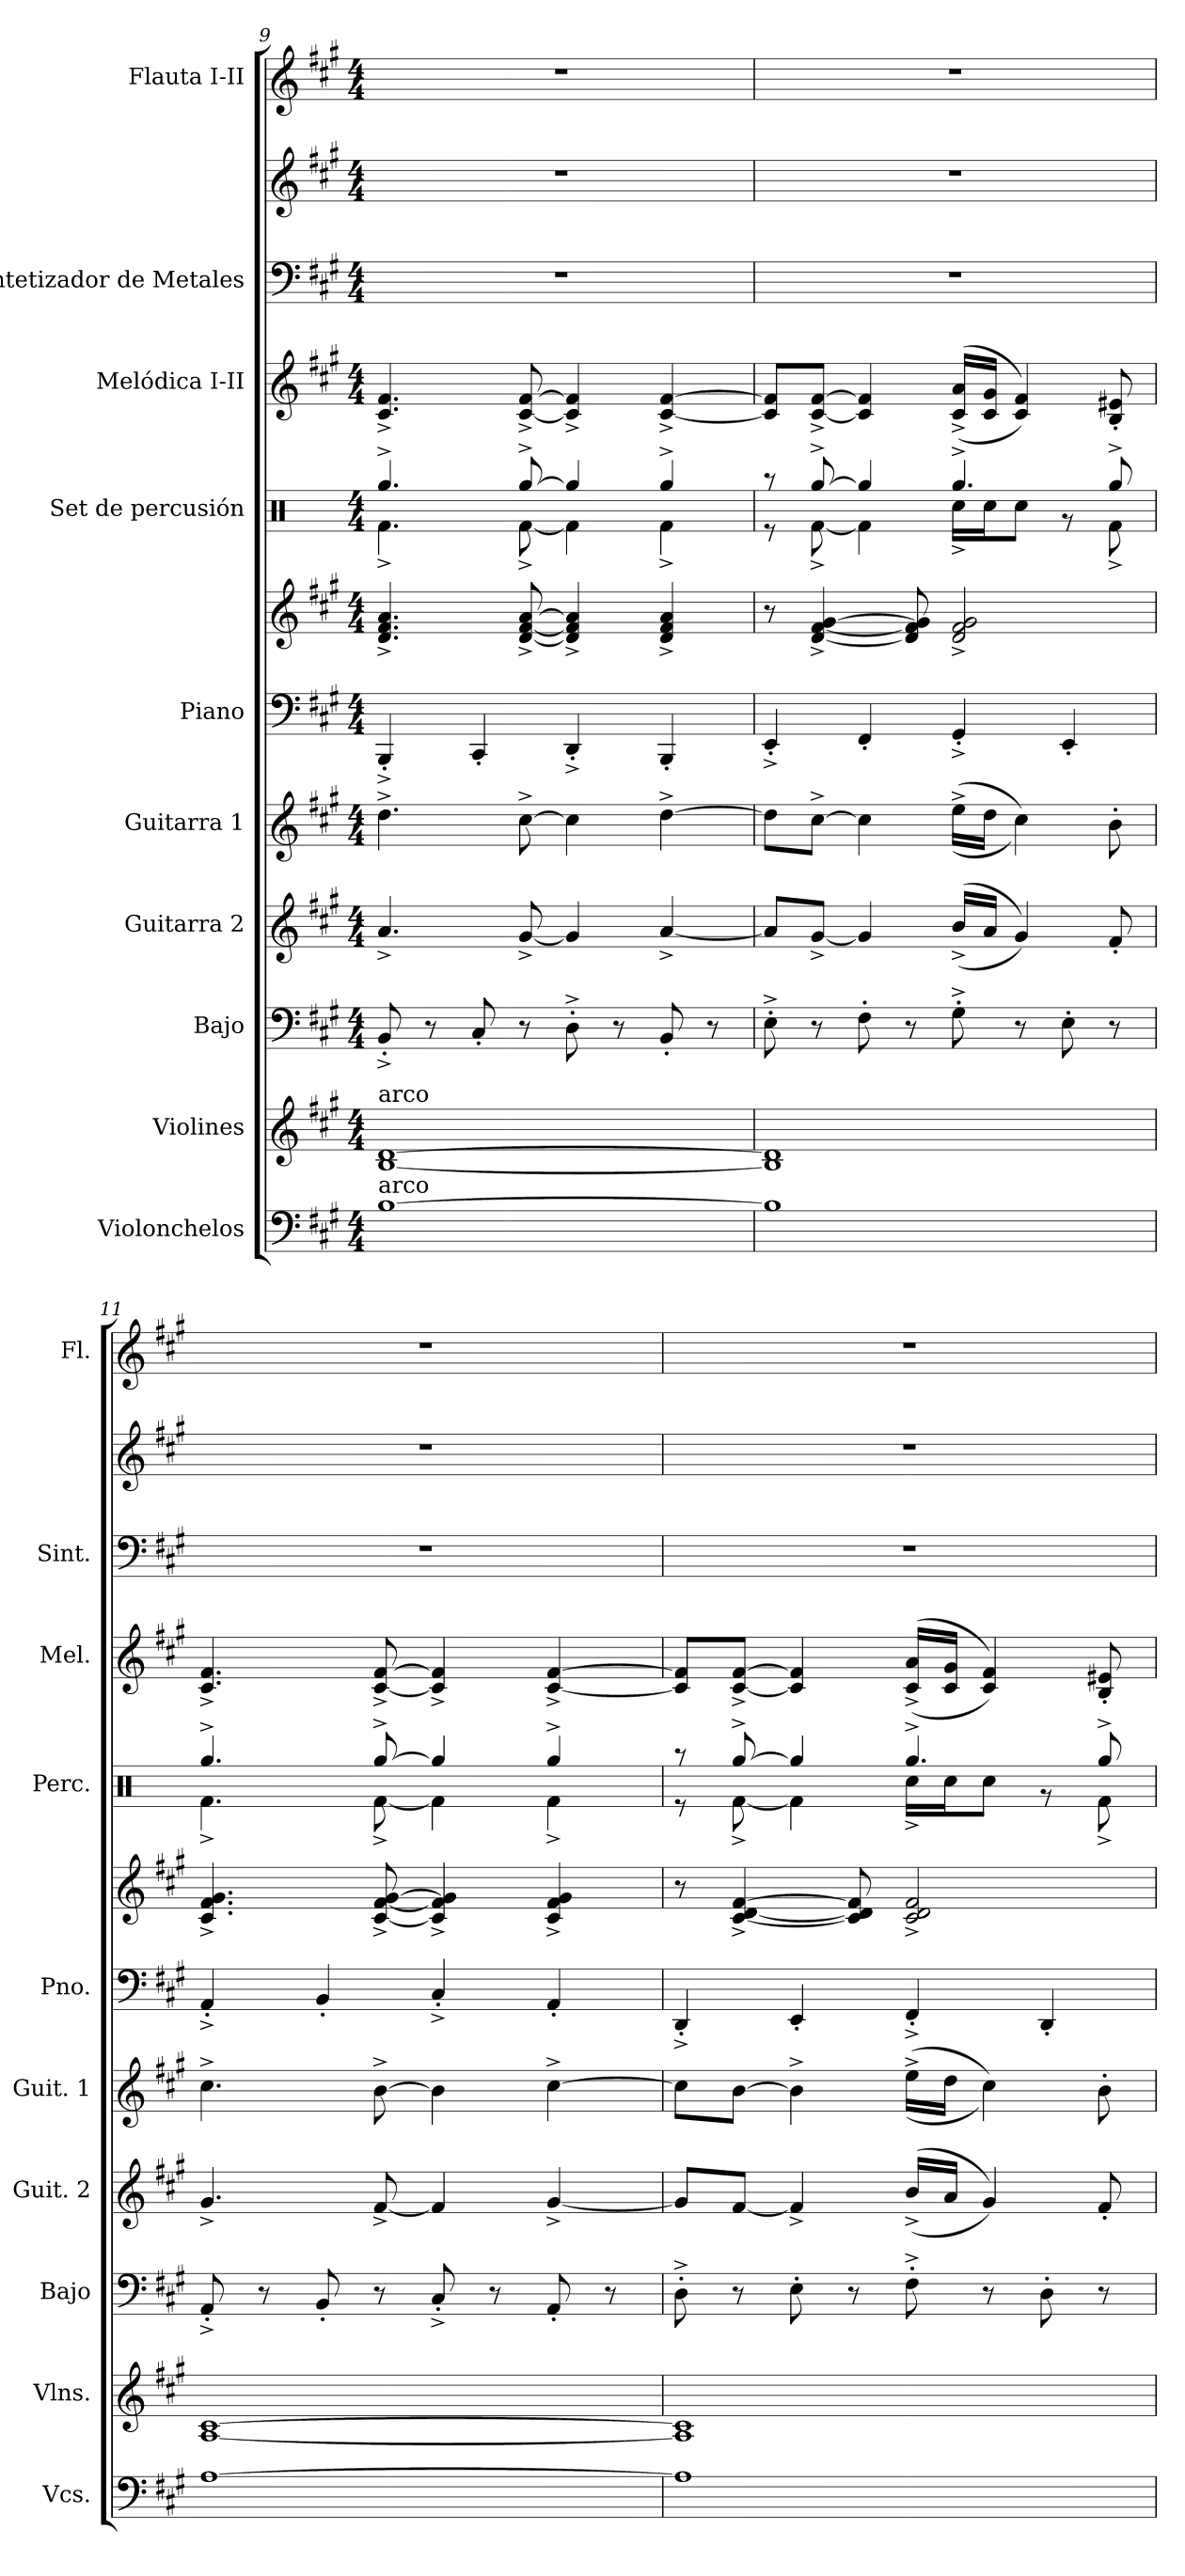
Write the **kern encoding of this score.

**kern	**kern	**kern	**kern	**kern	**kern	**kern	**kern	**kern	**kern	**kern	**kern
*part10	*part9	*part8	*part7	*part6	*part5	*part5	*part4	*part3	*part2	*part2	*part1
*staff12	*staff11	*staff10	*staff9	*staff8	*staff7	*staff6	*staff5	*staff4	*staff3	*staff2	*staff1
*I"Violonchelos	*I"Violines	*I"Bajo	*I"Guitarra 2	*I"Guitarra 1	*I"Piano	*	*I"Set de percusión	*I"Melódica I-II	*I"Sintetizador de Metales	*	*I"Flauta I-II
*I'Vcs.	*I'Vlns.	*I'Bajo	*I'Guit. 2	*I'Guit. 1	*I'Pno.	*	*I'Perc.	*I'Mel.	*I'Sint.	*	*I'Fl.
!!LO:PB:g=z
*clefF4	*clefG2	*clefF4	*clefG2	*clefG2	*clefF4	*clefG2	*clefX	*clefG2	*clefF4	*clefG2	*clefG2
*	*	*ITrd7c12	*ITrd7c12	*ITrd7c12	*	*	*	*	*	*	*
*k[f#c#g#]	*k[f#c#g#]	*k[f#c#g#]	*k[f#c#g#]	*k[f#c#g#]	*k[f#c#g#]	*k[f#c#g#]	*k[]	*k[f#c#g#]	*k[f#c#g#]	*k[f#c#g#]	*k[f#c#g#]
*A:	*A:	*	*	*	*A:	*A:	*	*A:	*A:	*A:	*A:
*M4/4	*M4/4	*M4/4	*M4/4	*M4/4	*M4/4	*M4/4	*M4/4	*M4/4	*M4/4	*M4/4	*M4/4
=9	=9	=9	=9	=9	=9	=9	=9	=9	=9	=9	=9
*	*	*	*	*	*	*	*^	*	*	*	*
!	!LO:TX:a:t=arco	!	!	!	!	!	!	!	!	!	!	!
!LO:TX:a:t=arco	!	!	!	!	!	!	!	!	!	!	!	!
[1B	[1B [1d	8BBB'^/	4.A^/	4.d^\	4BBB'^/	4.d/^ 4.f#/^ 4.a/^	4.Rgg^/	4.Rf^\	4.c#/^ 4.f#/^	1r	1r	1r
.	.	8r	.	.	.	.	.	.	.	.	.	.
.	.	8CC#'/	.	.	4CC#'/	.	.	.	.	.	.	.
.	.	8r	[8G#^/	[8c#^\	.	[8d/^ [8f#/^ [8a/^	[8Rgg^/	[8Rf^\	[8c#/^ [8f#/^	.	.	.
.	.	8DD'^\	4G#/]	4c#\]	4DD'^/	4d/]^ 4f#/]^ 4a/]^	4Rgg/]	4Rf\]	4c#/]^ 4f#/]^	.	.	.
.	.	8r	.	.	.	.	.	.	.	.	.	.
.	.	8BBB'/	[4A^/	[4d^\	4BBB'/	4d/^ 4f#/^ 4a/^	4Rgg^/	4Rf^\	[4c#/^ [4f#/^	.	.	.
.	.	8r	.	.	.	.	.	.	.	.	.	.
=10	=10	=10	=10	=10	=10	=10	=10	=10	=10	=10	=10	=10
1B]	1B] 1d]	8EE'^\	8A/L]	8d\L]	4EE'^/	8r	8r	8r	8c#/] 8f#/]L	1r	1r	1r
.	.	8r	[8G#^/J	[8c#^\J	.	[4d/^ [4f#/^ [4g#/^	[8Rgg^/	[8Rf^\	[8c#/^ [8f#/^J	.	.	.
.	.	8FF#'\	4G#/]	4c#\]	4FF#'/	.	4Rgg/]	4Rf\]	4c#/] 4f#/]	.	.	.
.	.	8r	.	.	.	8d/] 8f#/] 8g#/]	.	.	.	.	.	.
.	.	8GG#'^\	((16B^/LL	((16e^\LL	4GG#'^/	2d/^ 2f#/^ 2g#/^	4.Rgg^/	16Rcc^\LL	((16c#/^ 16a/^LL	.	.	.
.	.	.	16A/JJ	16d\JJ	.	.	.	16Rcc\J	16c#/ 16g#/JJ	.	.	.
.	.	8r	4G#/))	4c#\))	.	.	.	8Rcc\J	4c#/ 4f#/))	.	.	.
.	.	8EE'\	.	.	4EE'/	.	.	8r	.	.	.	.
.	.	8r	8F#'/	8B'\	.	.	8Rgg^/	8Rf^\	8B/' 8e#X/'	.	.	.
=11	=11	=11	=11	=11	=11	=11	=11	=11	=11	=11	=11	=11
[1A	[1A [1c#	8AAA'^/	4.G#^/	4.c#^\	4AA'^/	4.c#/^ 4.f#/^ 4.g#/^	4.Rgg^/	4.Rf^\	4.c#/^ 4.f#/^	1r	1r	1r
.	.	8r	.	.	.	.	.	.	.	.	.	.
.	.	8BBB'/	.	.	4BB'/	.	.	.	.	.	.	.
.	.	8r	[8F#^/	[8B^\	.	[8c#/^ [8f#/^ [8g#/^	[8Rgg^/	[8Rf^\	[8c#/^ [8f#/^	.	.	.
.	.	8CC#'^/	4F#/]	4B\]	4C#'^/	4c#/]^ 4f#/]^ 4g#/]^	4Rgg/]	4Rf\]	4c#/]^ 4f#/]^	.	.	.
.	.	8r	.	.	.	.	.	.	.	.	.	.
.	.	8AAA'/	[4G#^/	[4c#^\	4AA'/	4c#/^ 4f#/^ 4g#/^	4Rgg^/	4Rf^\	[4c#/^ [4f#/^	.	.	.
.	.	8r	.	.	.	.	.	.	.	.	.	.
!!LO:PB:g=z
=12	=12	=12	=12	=12	=12	=12	=12	=12	=12	=12	=12	=12
1A]	1A] 1c#]	8DD'^\	8G#/L]	8c#\L]	4DD'^/	8r	8r	8r	8c#/] 8f#/]L	1r	1r	1r
.	.	8r	[8F#/J	[8B\J	.	[4c#/^ [4d/^ [4f#/^	[8Rgg^/	[8Rf^\	[8c#/^ [8f#/^J	.	.	.
.	.	8EE'\	4F#^/]	4B^\]	4EE'/	.	4Rgg/]	4Rf\]	4c#/] 4f#/]	.	.	.
.	.	8r	.	.	.	8c#/] 8d/] 8f#/]	.	.	.	.	.	.
.	.	8FF#'^\	((16B^/LL	((16e^\LL	4FF#'^/	2c#/^ 2d/^ 2f#/^	4.Rgg^/	16Rcc^\LL	((16c#/^ 16a/^LL	.	.	.
.	.	.	16A/JJ	16d\JJ	.	.	.	16Rcc\J	16c#/ 16g#/JJ	.	.	.
.	.	8r	4G#/))	4c#\))	.	.	.	8Rcc\J	4c#/ 4f#/))	.	.	.
.	.	8DD'\	.	.	4DD'/	.	.	8r	.	.	.	.
.	.	8r	8F#'/	8B'\	.	.	8Rgg^/	8Rf^\	8B/' 8e#X/'	.	.	.
*	*	*	*	*	*	*	*v	*v	*	*	*	*
=	=	=	=	=	=	=	=	=	=	=	=
*-	*-	*-	*-	*-	*-	*-	*-	*-	*-	*-	*-
